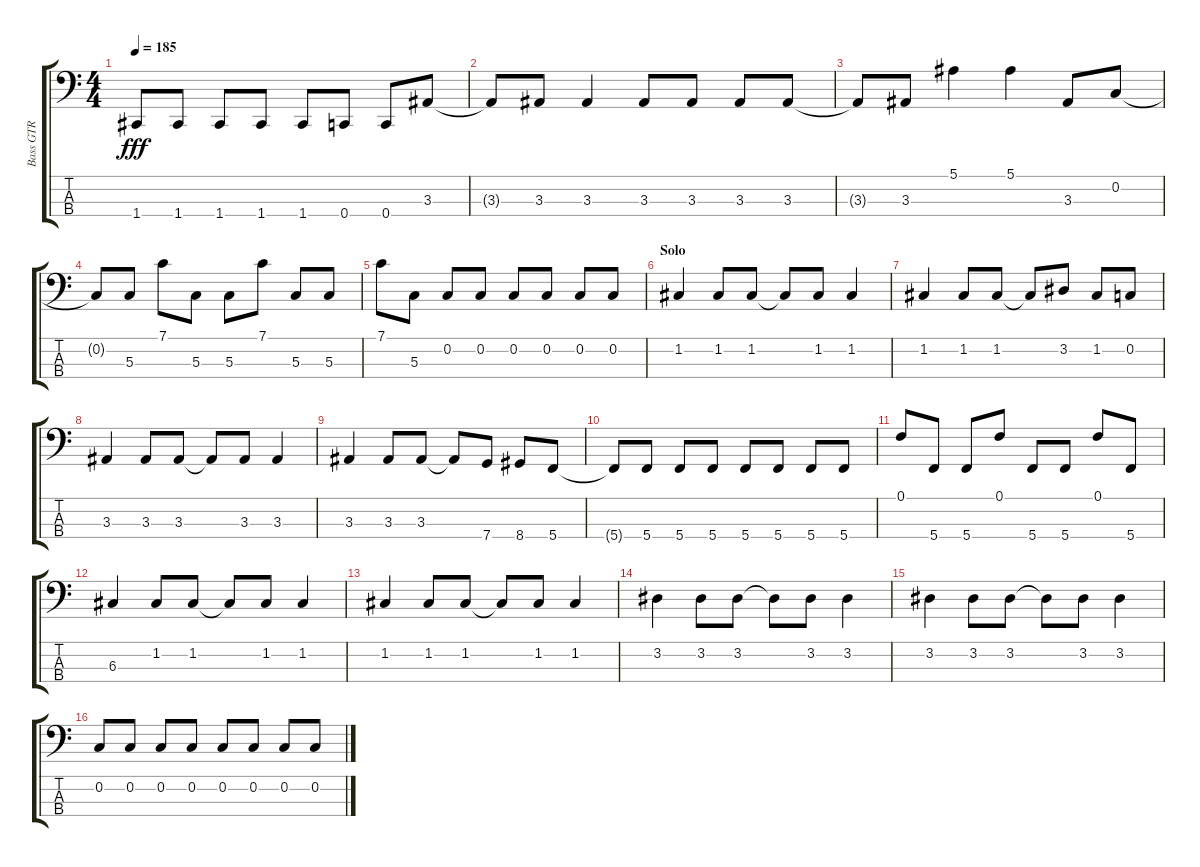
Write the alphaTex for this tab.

\track ("Bass GTR" "Bass GTR") {instrument electricbassfinger}
\staff {score tabs}
\tuning (F2 C2 G1 C1) {hide}
\ts (4 4)
\tempo 185
\clef f4
\ks aminor
1.4.8{dy fff} 1.4.8 1.4.8 1.4.8 1.4.8 0.4.8 0.4.8 3.3.8 |
3.3{t}.8 3.3.8 3.3.4 3.3.8 3.3.8 3.3.8 3.3.8 |
3.3{t}.8 3.3.8 5.1.4 5.1.4 3.3.8 0.2.8 |
0.2{t}.8 5.3.8 7.1.8 5.3.8 5.3.8 7.1.8 5.3.8 5.3.8 |
7.1.8 5.3.8 0.2.8 0.2.8 0.2.8 0.2.8 0.2.8 0.2.8 |
\section ("" "Solo")
1.2.4 1.2.8 1.2.8 1.2{t}.8 1.2.8 1.2.4 |
1.2.4 1.2.8 1.2.8 1.2{t}.8 3.2.8 1.2.8 0.2.8 |
3.3.4 3.3.8 3.3.8 3.3{t}.8 3.3.8 3.3.4 |
3.3.4 3.3.8 3.3.8 3.3{t}.8 7.4.8 8.4.8 5.4.8 |
5.4{t}.8 5.4.8 5.4.8 5.4.8 5.4.8 5.4.8 5.4.8 5.4.8 |
0.1.8 5.4.8 5.4.8 0.1.8 5.4.8 5.4.8 0.1.8 5.4.8 |
6.3.4 1.2.8 1.2.8 1.2{t}.8 1.2.8 1.2.4 |
1.2.4 1.2.8 1.2.8 1.2{t}.8 1.2.8 1.2.4 |
3.2.4 3.2.8 3.2.8 3.2{t}.8 3.2.8 3.2.4 |
3.2.4 3.2.8 3.2.8 3.2{t}.8 3.2.8 3.2.4 |
0.2.8 0.2.8 0.2.8 0.2.8 0.2.8 0.2.8 0.2.8 0.2.8
